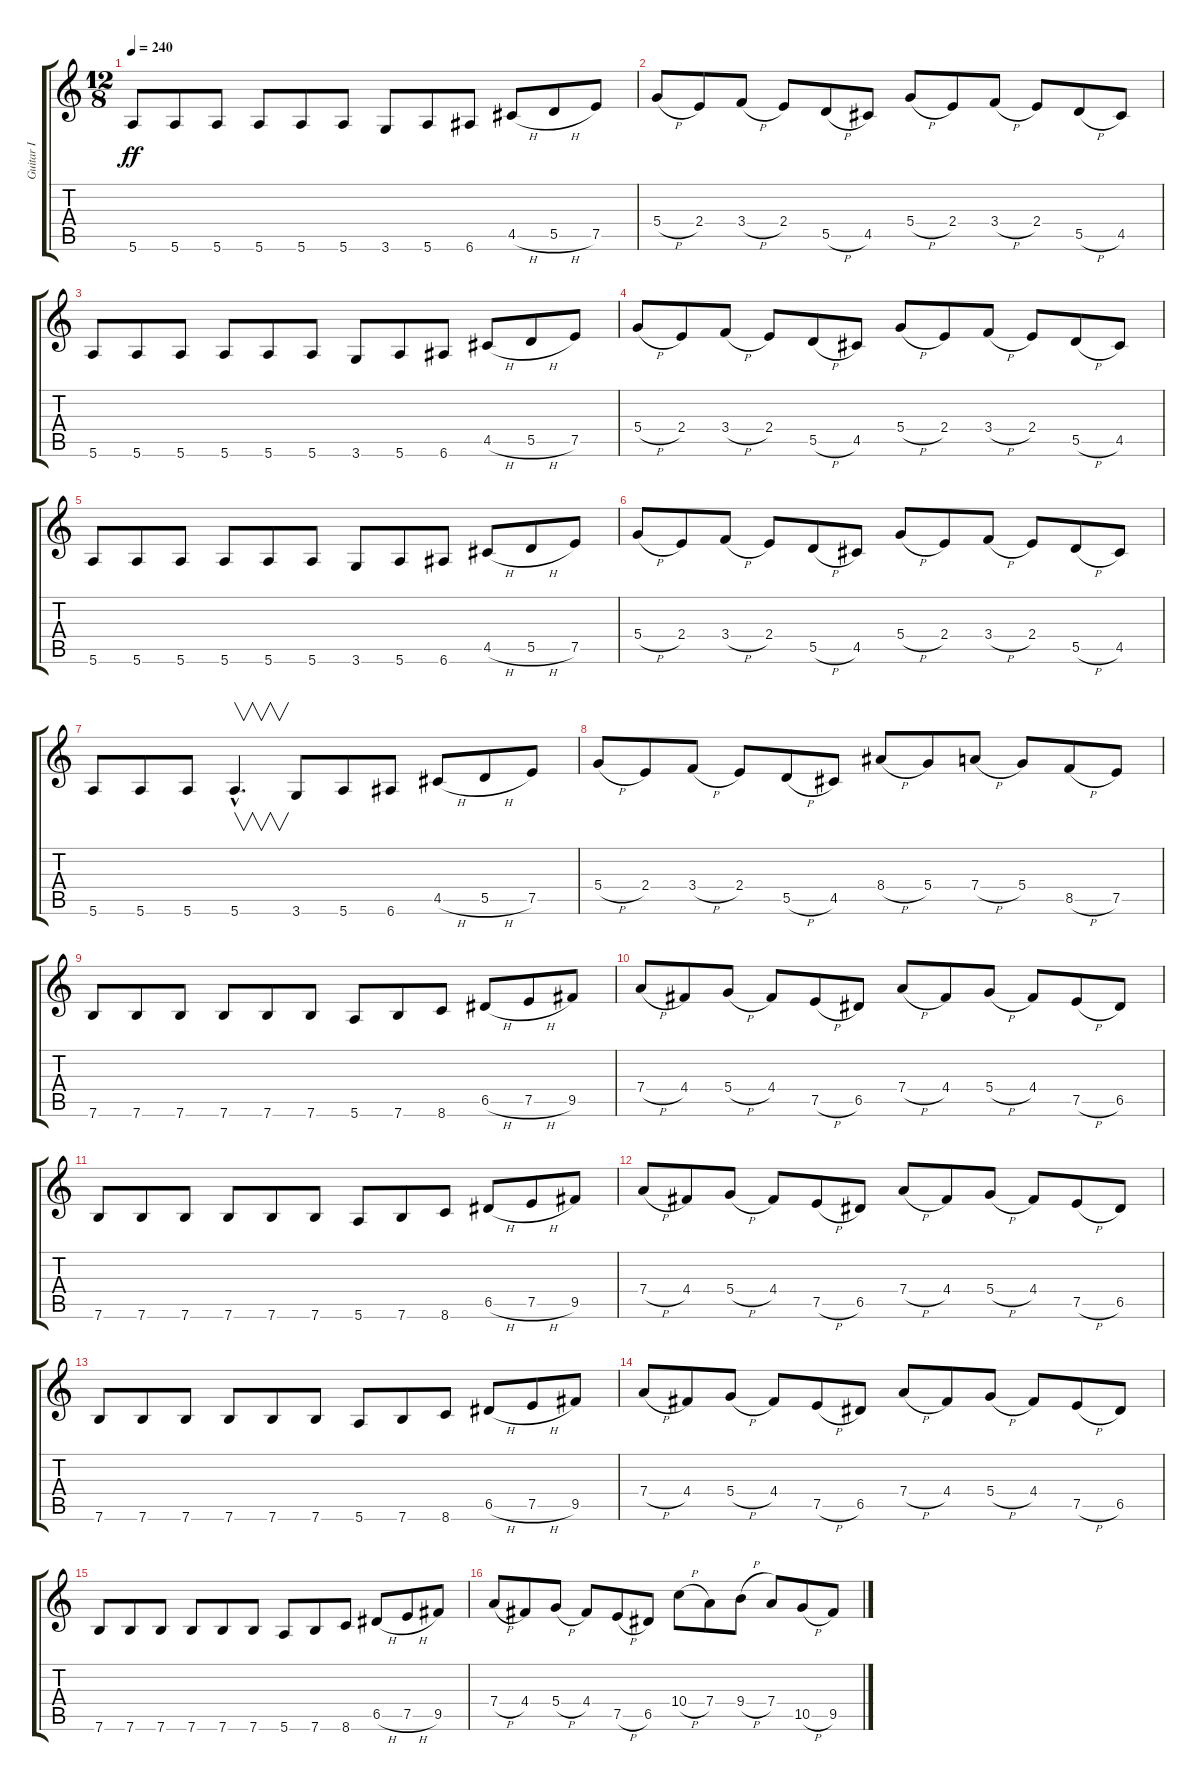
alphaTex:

\track ("Guitar I" "Guitar I") {instrument overdrivenguitar}
\staff {score tabs}
\tuning (E4 B3 G3 D3 A2 E2) {hide}
\ts (12 8)
\tempo 240
\clef g2
\ks c
5.6.8{dy ff instrument overdrivenguitar} 5.6.8 5.6.8 5.6.8 5.6.8 5.6.8 3.6.8 5.6.8 6.6.8 4.5{h}.8 5.5{h}.8 7.5.8 |
5.4{h}.8 2.4.8 3.4{h}.8 2.4.8 5.5{h}.8 4.5.8 5.4{h}.8 2.4.8 3.4{h}.8 2.4.8 5.5{h}.8 4.5.8 |
5.6.8 5.6.8 5.6.8 5.6.8 5.6.8 5.6.8 3.6.8 5.6.8 6.6.8 4.5{h}.8 5.5{h}.8 7.5.8 |
5.4{h}.8 2.4.8 3.4{h}.8 2.4.8 5.5{h}.8 4.5.8 5.4{h}.8 2.4.8 3.4{h}.8 2.4.8 5.5{h}.8 4.5.8 |
5.6.8 5.6.8 5.6.8 5.6.8 5.6.8 5.6.8 3.6.8 5.6.8 6.6.8 4.5{h}.8 5.5{h}.8 7.5.8 |
5.4{h}.8 2.4.8 3.4{h}.8 2.4.8 5.5{h}.8 4.5.8 5.4{h}.8 2.4.8 3.4{h}.8 2.4.8 5.5{h}.8 4.5.8 |
5.6.8 5.6.8 5.6.8 5.6{hac}.4{v d} 3.6.8 5.6.8 6.6.8 4.5{h}.8 5.5{h}.8 7.5.8 |
5.4{h}.8 2.4.8 3.4{h}.8 2.4.8 5.5{h}.8 4.5.8 8.4{h}.8 5.4.8 7.4{h}.8 5.4.8 8.5{h}.8 7.5.8 |
7.6.8 7.6.8 7.6.8 7.6.8 7.6.8 7.6.8 5.6.8 7.6.8 8.6.8 6.5{h}.8 7.5{h}.8 9.5.8 |
7.4{h}.8 4.4.8 5.4{h}.8 4.4.8 7.5{h}.8 6.5.8 7.4{h}.8 4.4.8 5.4{h}.8 4.4.8 7.5{h}.8 6.5.8 |
7.6.8 7.6.8 7.6.8 7.6.8 7.6.8 7.6.8 5.6.8 7.6.8 8.6.8 6.5{h}.8 7.5{h}.8 9.5.8 |
7.4{h}.8 4.4.8 5.4{h}.8 4.4.8 7.5{h}.8 6.5.8 7.4{h}.8 4.4.8 5.4{h}.8 4.4.8 7.5{h}.8 6.5.8 |
7.6.8 7.6.8 7.6.8 7.6.8 7.6.8 7.6.8 5.6.8 7.6.8 8.6.8 6.5{h}.8 7.5{h}.8 9.5.8 |
7.4{h}.8 4.4.8 5.4{h}.8 4.4.8 7.5{h}.8 6.5.8 7.4{h}.8 4.4.8 5.4{h}.8 4.4.8 7.5{h}.8 6.5.8 |
7.6.8 7.6.8 7.6.8 7.6.8 7.6.8 7.6.8 5.6.8 7.6.8 8.6.8 6.5{h}.8 7.5{h}.8 9.5.8 |
7.4{h}.8 4.4.8 5.4{h}.8 4.4.8 7.5{h}.8 6.5.8 10.4{h}.8 7.4.8 9.4{h}.8 7.4.8 10.5{h}.8 9.5.8
